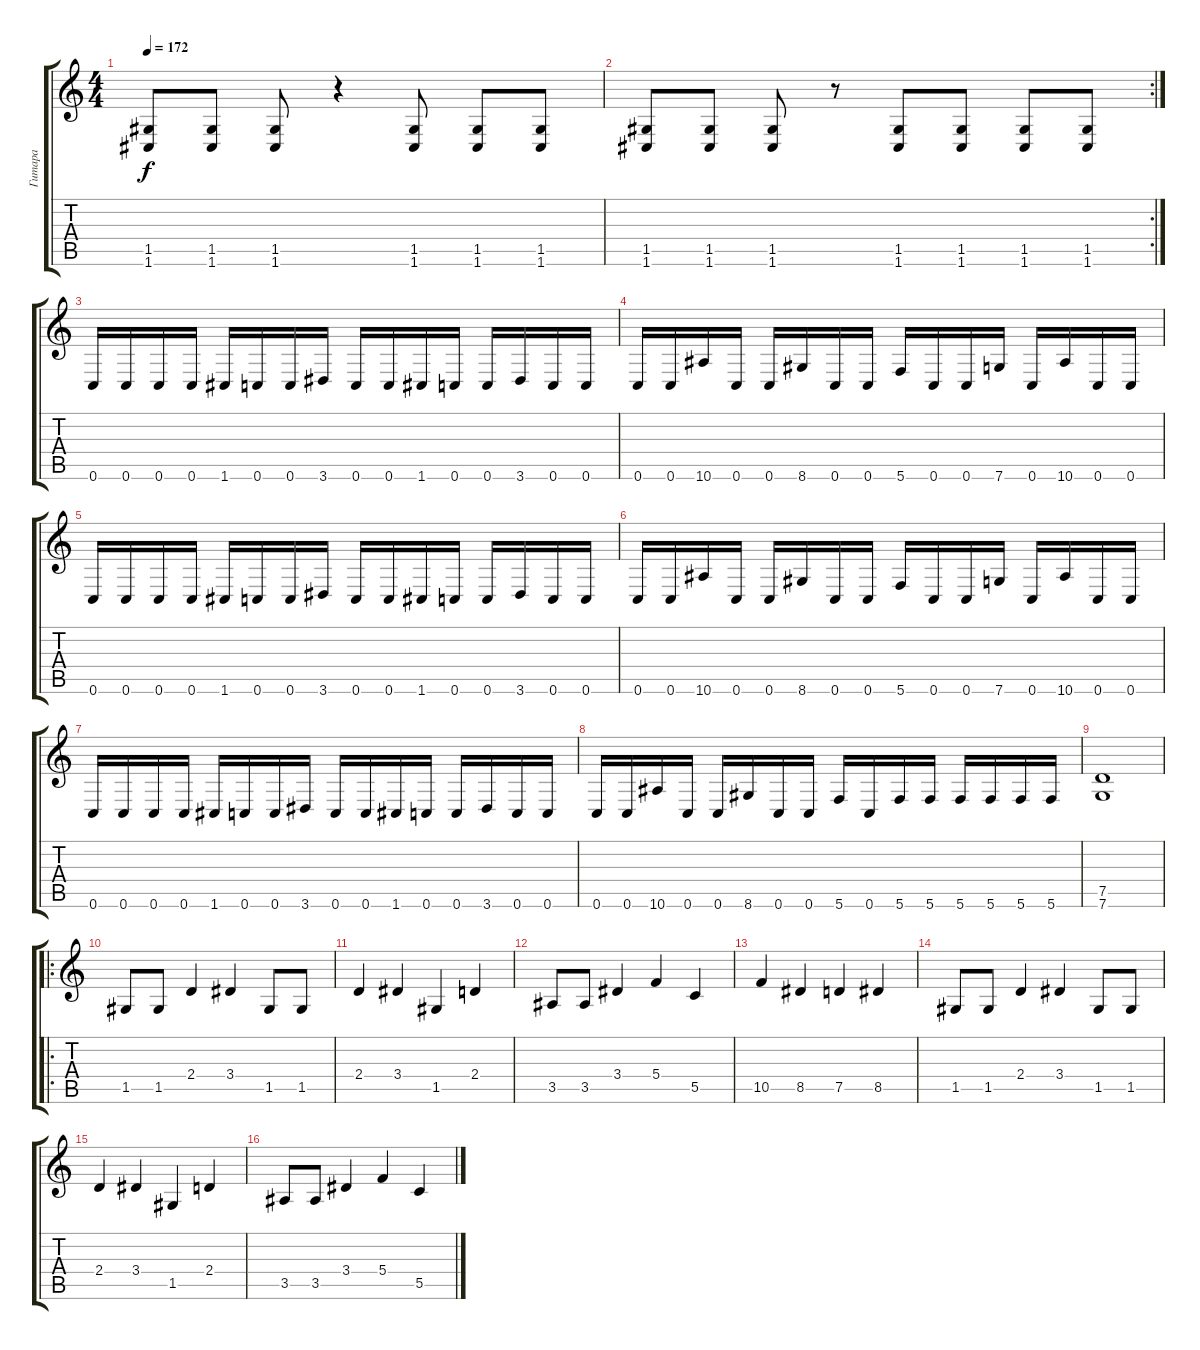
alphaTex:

\track ("Гитара" "Гитара") {instrument distortionguitar}
\staff {score tabs}
\tuning (D4 A3 F3 C3 G2 C2) {hide}
\ts (4 4)
\tempo 172
\clef g2
\ks c
(1.5 1.6).8{dy f} (1.5 1.6).8 (1.5 1.6).8 r.4 (1.5 1.6).8 (1.5 1.6).8 (1.5 1.6).8 |
\rc 2
(1.5 1.6).8 (1.5 1.6).8 (1.5 1.6).8 r.8 (1.5 1.6).8 (1.5 1.6).8 (1.5 1.6).8 (1.5 1.6).8 |
0.6.16 0.6.16 0.6.16 0.6.16 1.6.16 0.6.16 0.6.16 3.6.16 0.6.16 0.6.16 1.6.16 0.6.16 0.6.16 3.6.16 0.6.16 0.6.16 |
0.6.16 0.6.16 10.6.16 0.6.16 0.6.16 8.6.16 0.6.16 0.6.16 5.6.16 0.6.16 0.6.16 7.6.16 0.6.16 10.6.16 0.6.16 0.6.16 |
0.6.16 0.6.16 0.6.16 0.6.16 1.6.16 0.6.16 0.6.16 3.6.16 0.6.16 0.6.16 1.6.16 0.6.16 0.6.16 3.6.16 0.6.16 0.6.16 |
0.6.16 0.6.16 10.6.16 0.6.16 0.6.16 8.6.16 0.6.16 0.6.16 5.6.16 0.6.16 0.6.16 7.6.16 0.6.16 10.6.16 0.6.16 0.6.16 |
0.6.16 0.6.16 0.6.16 0.6.16 1.6.16 0.6.16 0.6.16 3.6.16 0.6.16 0.6.16 1.6.16 0.6.16 0.6.16 3.6.16 0.6.16 0.6.16 |
0.6.16 0.6.16 10.6.16 0.6.16 0.6.16 8.6.16 0.6.16 0.6.16 5.6.16 0.6.16 5.6.16 5.6.16 5.6.16 5.6.16 5.6.16 5.6.16 |
(7.5 7.6).1 |
\ro
1.5.8 1.5.8 2.4.4 3.4.4 1.5.8 1.5.8 |
2.4.4 3.4.4 1.5.4 2.4.4 |
3.5.8 3.5.8 3.4.4 5.4.4 5.5.4 |
10.5.4 8.5.4 7.5.4 8.5.4 |
1.5.8 1.5.8 2.4.4 3.4.4 1.5.8 1.5.8 |
2.4.4 3.4.4 1.5.4 2.4.4 |
3.5.8 3.5.8 3.4.4 5.4.4 5.5.4
